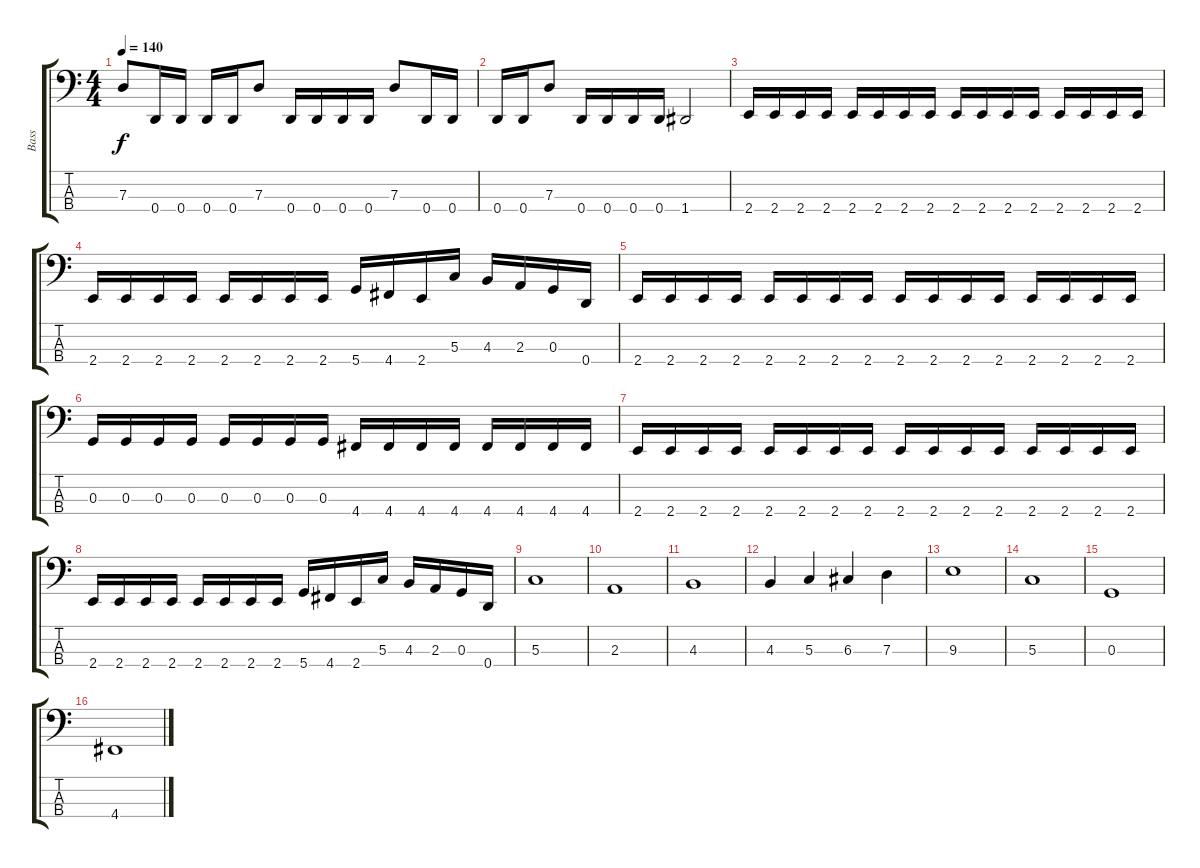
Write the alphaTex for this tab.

\track ("Bass" "Bass") {instrument electricbassfinger}
\staff {score tabs}
\tuning (F2 C2 G1 D1) {hide}
\ts (4 4)
\tempo 140
\clef f4
\ks c
7.3.8{dy f} 0.4.16 0.4.16 0.4.16 0.4.16 7.3.8 0.4.16 0.4.16 0.4.16 0.4.16 7.3.8 0.4.16 0.4.16 |
0.4.16 0.4.16 7.3.8 0.4.16 0.4.16 0.4.16 0.4.16 1.4.2 |
2.4.16 2.4.16 2.4.16 2.4.16 2.4.16 2.4.16 2.4.16 2.4.16 2.4.16 2.4.16 2.4.16 2.4.16 2.4.16 2.4.16 2.4.16 2.4.16 |
2.4.16 2.4.16 2.4.16 2.4.16 2.4.16 2.4.16 2.4.16 2.4.16 5.4.16 4.4.16 2.4.16 5.3.16 4.3.16 2.3.16 0.3.16 0.4.16 |
2.4.16 2.4.16 2.4.16 2.4.16 2.4.16 2.4.16 2.4.16 2.4.16 2.4.16 2.4.16 2.4.16 2.4.16 2.4.16 2.4.16 2.4.16 2.4.16 |
0.3.16 0.3.16 0.3.16 0.3.16 0.3.16 0.3.16 0.3.16 0.3.16 4.4.16 4.4.16 4.4.16 4.4.16 4.4.16 4.4.16 4.4.16 4.4.16 |
2.4.16 2.4.16 2.4.16 2.4.16 2.4.16 2.4.16 2.4.16 2.4.16 2.4.16 2.4.16 2.4.16 2.4.16 2.4.16 2.4.16 2.4.16 2.4.16 |
2.4.16 2.4.16 2.4.16 2.4.16 2.4.16 2.4.16 2.4.16 2.4.16 5.4.16 4.4.16 2.4.16 5.3.16 4.3.16 2.3.16 0.3.16 0.4.16 |
5.3.1 |
2.3.1 |
4.3.1 |
4.3.4 5.3.4 6.3.4 7.3.4 |
9.3.1 |
5.3.1 |
0.3.1 |
4.4.1
